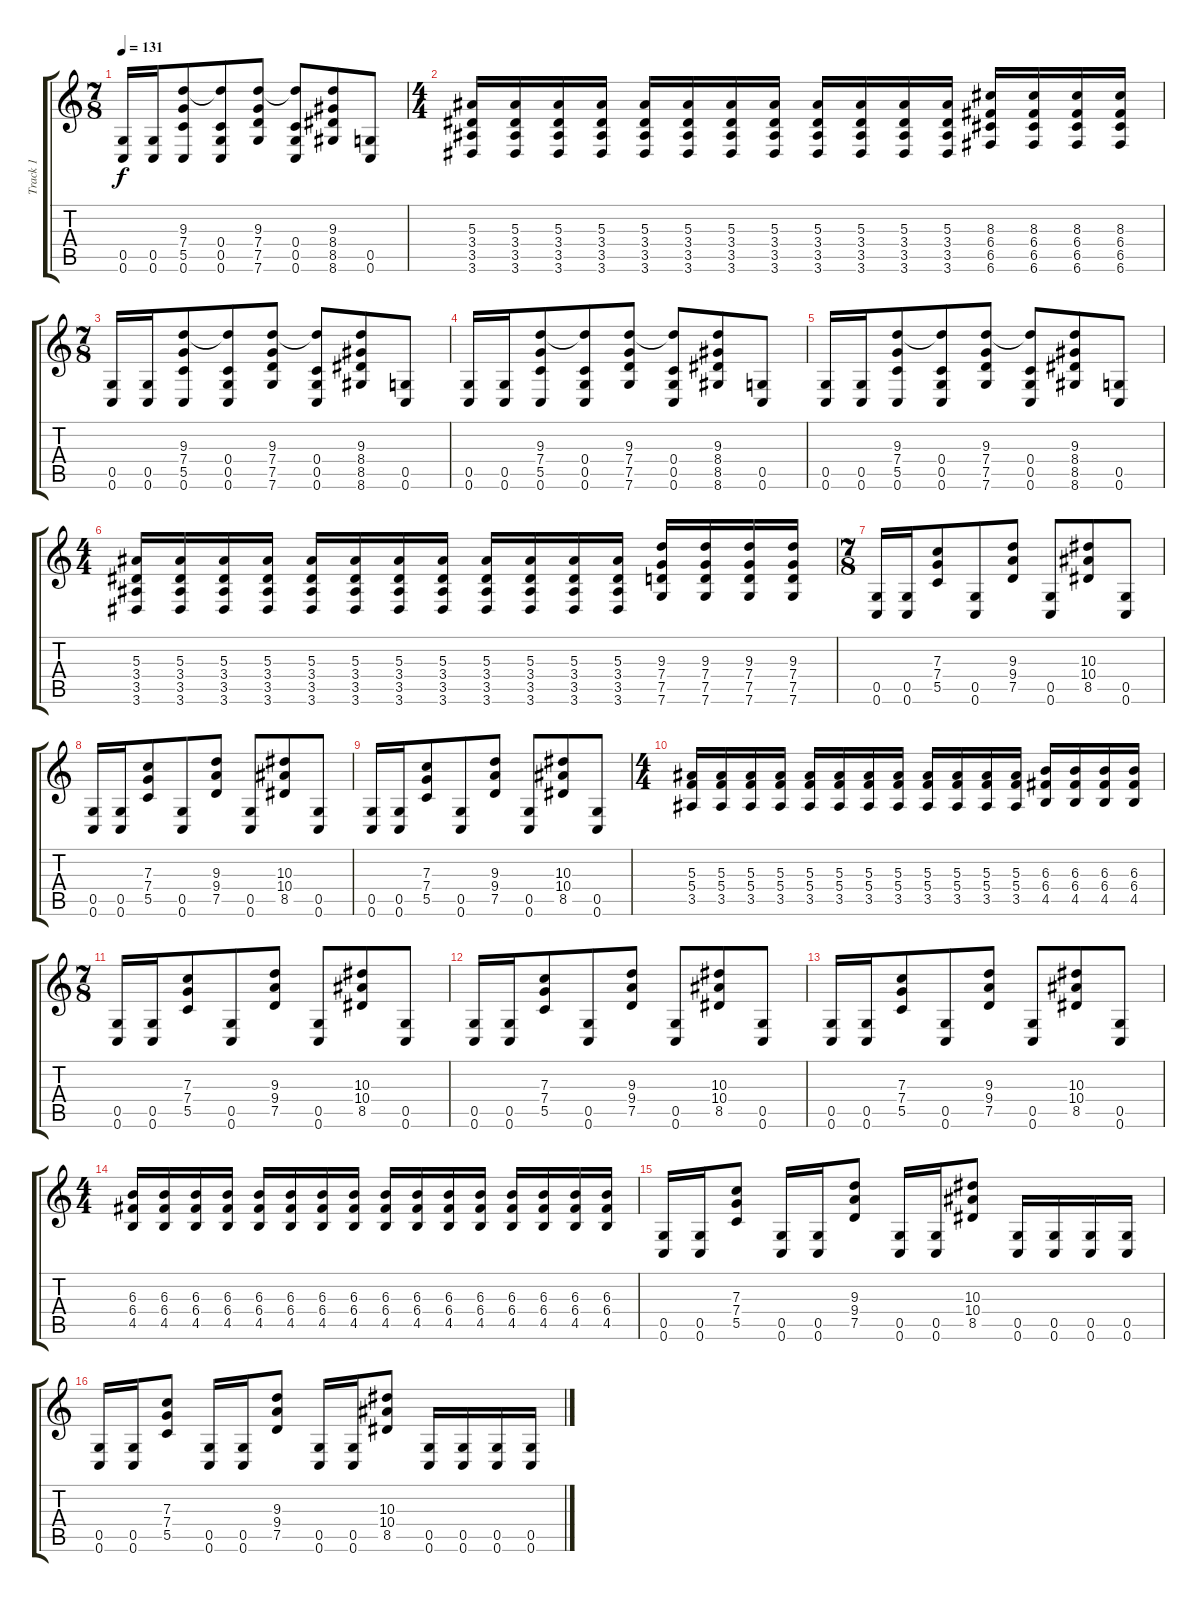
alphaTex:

\track ("Track 1" "Track 1") {instrument distortionguitar}
\staff {score tabs}
\tuning (D4 A3 F3 C3 G2 C2) {hide}
\ts (7 8)
\tempo 131
\clef g2
\ks c
(0.5 0.6).16{dy f} (0.5 0.6).16 (9.3 7.4 5.5 0.6).8 (9.3{t} 0.4 0.5 0.6).8 (9.3 7.4 7.5 7.6).8 (9.3{t} 0.4 0.5 0.6).8 (9.3 8.4 8.5 8.6).8 (0.5 0.6).8 |
\ts (4 4)
(5.3 3.4 3.5 3.6).16 (5.3 3.4 3.5 3.6).16 (5.3 3.4 3.5 3.6).16 (5.3 3.4 3.5 3.6).16 (5.3 3.4 3.5 3.6).16 (5.3 3.4 3.5 3.6).16 (5.3 3.4 3.5 3.6).16 (5.3 3.4 3.5 3.6).16 (5.3 3.4 3.5 3.6).16 (5.3 3.4 3.5 3.6).16 (5.3 3.4 3.5 3.6).16 (5.3 3.4 3.5 3.6).16 (8.3 6.4 6.5 6.6).16 (8.3 6.4 6.5 6.6).16 (8.3 6.4 6.5 6.6).16 (8.3 6.4 6.5 6.6).16 |
\ts (7 8)
(0.5 0.6).16 (0.5 0.6).16 (9.3 7.4 5.5 0.6).8 (9.3{t} 0.4 0.5 0.6).8 (9.3 7.4 7.5 7.6).8 (9.3{t} 0.4 0.5 0.6).8 (9.3 8.4 8.5 8.6).8 (0.5 0.6).8 |
(0.5 0.6).16 (0.5 0.6).16 (9.3 7.4 5.5 0.6).8 (9.3{t} 0.4 0.5 0.6).8 (9.3 7.4 7.5 7.6).8 (9.3{t} 0.4 0.5 0.6).8 (9.3 8.4 8.5 8.6).8 (0.5 0.6).8 |
(0.5 0.6).16 (0.5 0.6).16 (9.3 7.4 5.5 0.6).8 (9.3{t} 0.4 0.5 0.6).8 (9.3 7.4 7.5 7.6).8 (9.3{t} 0.4 0.5 0.6).8 (9.3 8.4 8.5 8.6).8 (0.5 0.6).8 |
\ts (4 4)
(5.3 3.4 3.5 3.6).16 (5.3 3.4 3.5 3.6).16 (5.3 3.4 3.5 3.6).16 (5.3 3.4 3.5 3.6).16 (5.3 3.4 3.5 3.6).16 (5.3 3.4 3.5 3.6).16 (5.3 3.4 3.5 3.6).16 (5.3 3.4 3.5 3.6).16 (5.3 3.4 3.5 3.6).16 (5.3 3.4 3.5 3.6).16 (5.3 3.4 3.5 3.6).16 (5.3 3.4 3.5 3.6).16 (9.3 7.4 7.5 7.6).16 (9.3 7.4 7.5 7.6).16 (9.3 7.4 7.5 7.6).16 (9.3 7.4 7.5 7.6).16 |
\ts (7 8)
(0.5 0.6).16 (0.5 0.6).16 (7.3 7.4 5.5).8 (0.5 0.6).8 (9.3 9.4 7.5).8 (0.5 0.6).8 (10.3 10.4 8.5).8 (0.5 0.6).8 |
(0.5 0.6).16 (0.5 0.6).16 (7.3 7.4 5.5).8 (0.5 0.6).8 (9.3 9.4 7.5).8 (0.5 0.6).8 (10.3 10.4 8.5).8 (0.5 0.6).8 |
(0.5 0.6).16 (0.5 0.6).16 (7.3 7.4 5.5).8 (0.5 0.6).8 (9.3 9.4 7.5).8 (0.5 0.6).8 (10.3 10.4 8.5).8 (0.5 0.6).8 |
\ts (4 4)
(5.3 5.4 3.5).16 (5.3 5.4 3.5).16 (5.3 5.4 3.5).16 (5.3 5.4 3.5).16 (5.3 5.4 3.5).16 (5.3 5.4 3.5).16 (5.3 5.4 3.5).16 (5.3 5.4 3.5).16 (5.3 5.4 3.5).16 (5.3 5.4 3.5).16 (5.3 5.4 3.5).16 (5.3 5.4 3.5).16 (6.3 6.4 4.5).16 (6.3 6.4 4.5).16 (6.3 6.4 4.5).16 (6.3 6.4 4.5).16 |
\ts (7 8)
(0.5 0.6).16 (0.5 0.6).16 (7.3 7.4 5.5).8 (0.5 0.6).8 (9.3 9.4 7.5).8 (0.5 0.6).8 (10.3 10.4 8.5).8 (0.5 0.6).8 |
(0.5 0.6).16 (0.5 0.6).16 (7.3 7.4 5.5).8 (0.5 0.6).8 (9.3 9.4 7.5).8 (0.5 0.6).8 (10.3 10.4 8.5).8 (0.5 0.6).8 |
(0.5 0.6).16 (0.5 0.6).16 (7.3 7.4 5.5).8 (0.5 0.6).8 (9.3 9.4 7.5).8 (0.5 0.6).8 (10.3 10.4 8.5).8 (0.5 0.6).8 |
\ts (4 4)
(6.3 6.4 4.5).16 (6.3 6.4 4.5).16 (6.3 6.4 4.5).16 (6.3 6.4 4.5).16 (6.3 6.4 4.5).16 (6.3 6.4 4.5).16 (6.3 6.4 4.5).16 (6.3 6.4 4.5).16 (6.3 6.4 4.5).16 (6.3 6.4 4.5).16 (6.3 6.4 4.5).16 (6.3 6.4 4.5).16 (6.3 6.4 4.5).16 (6.3 6.4 4.5).16 (6.3 6.4 4.5).16 (6.3 6.4 4.5).16 |
(0.5 0.6).16 (0.5 0.6).16 (7.3 7.4 5.5).8 (0.5 0.6).16 (0.5 0.6).16 (9.3 9.4 7.5).8 (0.5 0.6).16 (0.5 0.6).16 (10.3 10.4 8.5).8 (0.5 0.6).16 (0.5 0.6).16 (0.5 0.6).16 (0.5 0.6).16 |
(0.5 0.6).16 (0.5 0.6).16 (7.3 7.4 5.5).8 (0.5 0.6).16 (0.5 0.6).16 (9.3 9.4 7.5).8 (0.5 0.6).16 (0.5 0.6).16 (10.3 10.4 8.5).8 (0.5 0.6).16 (0.5 0.6).16 (0.5 0.6).16 (0.5 0.6).16
